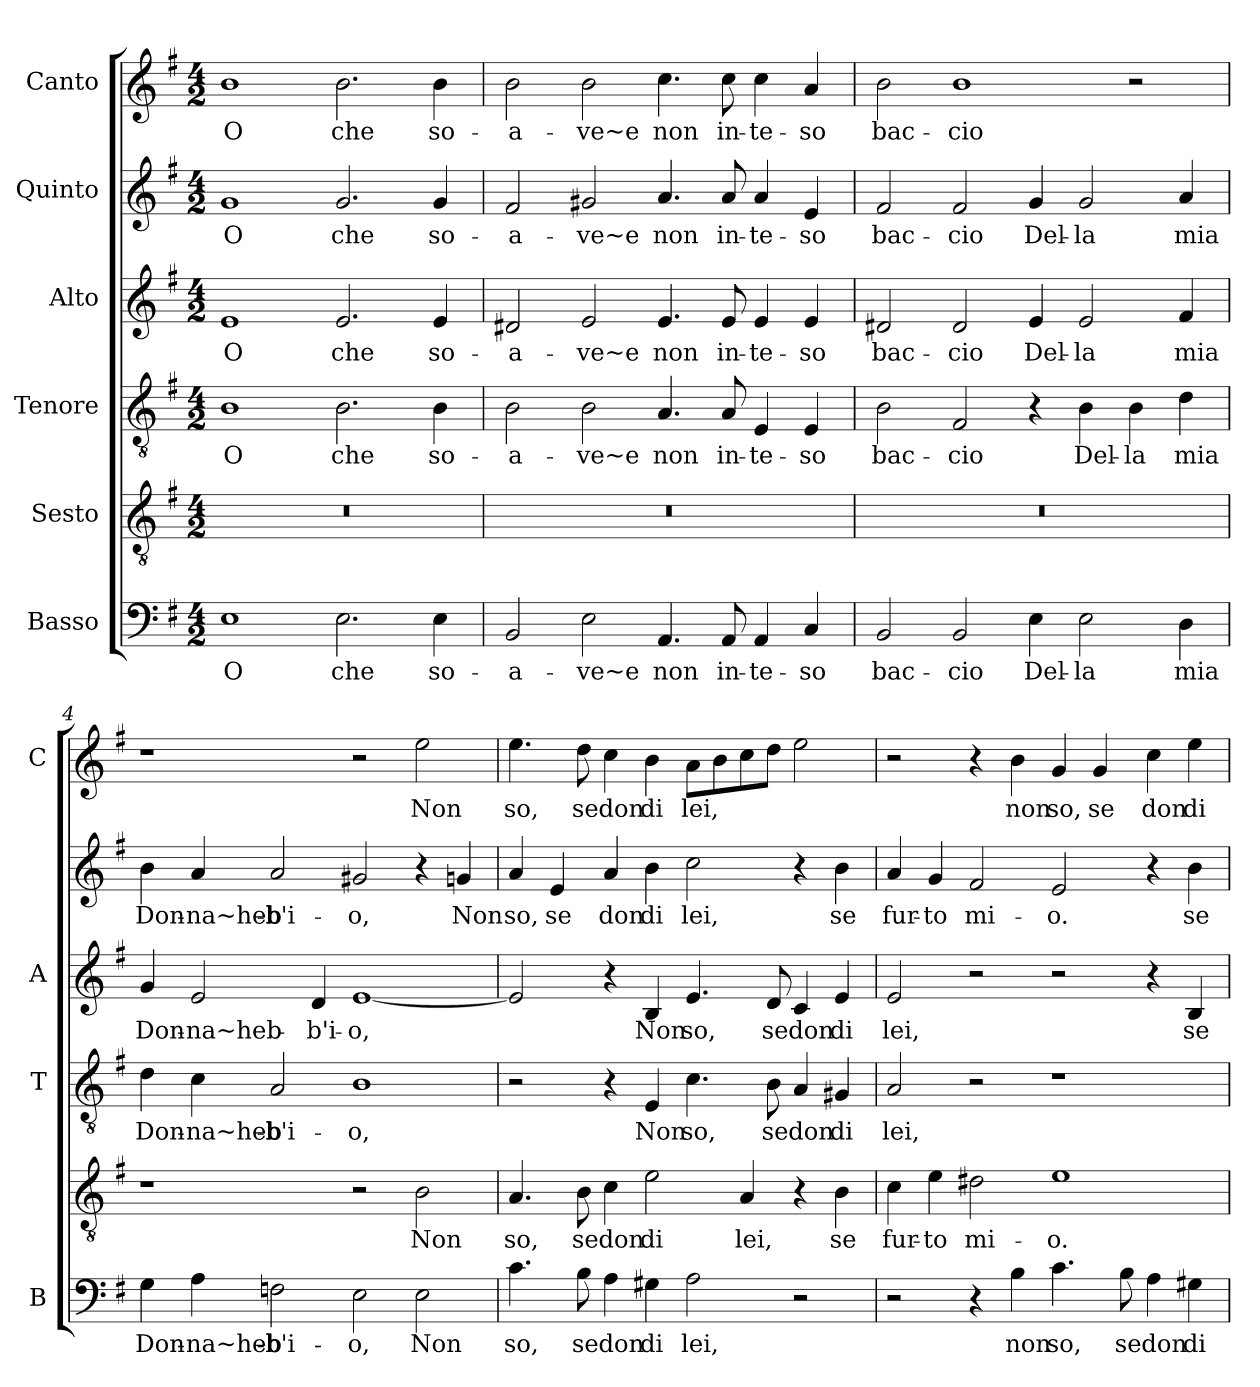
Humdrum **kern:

**kern	**text	**kern	**text	**kern	**text	**kern	**text	**kern	**text	**kern	**text
*part6	*part6	*part5	*part5	*part4	*part4	*part3	*part3	*part2	*part2	*part1	*part1
*staff6	*staff6	*staff5	*staff5	*staff4	*staff4	*staff3	*staff3	*staff2	*staff2	*staff1	*staff1
*I"Basso	*	*I"Sesto	*	*I"Tenore	*	*I"Alto	*	*I"Quinto	*	*I"Canto	*
*I'B	*	*	*	*I'T	*	*I'A	*	*	*	*I'C	*
*clefF4	*	*clefGv2	*	*clefGv2	*	*clefG2	*	*clefG2	*	*clefG2	*
*k[f#]	*	*k[f#]	*	*k[f#]	*	*k[f#]	*	*k[f#]	*	*k[f#]	*
*G:	*	*G:	*	*G:	*	*G:	*	*G:	*	*G:	*
*M4/2	*	*M4/2	*	*M4/2	*	*M4/2	*	*M4/2	*	*M4/2	*
=1	=1	=1	=1	=1	=1	=1	=1	=1	=1	=1	=1
!	!LO:LY:b	!	!	!	!LO:LY:b	!	!LO:LY:b	!	!LO:LY:b	!	!LO:LY:b
1E	O	0r	.	1B	O	1e	O	1g	O	1b	O
!	!LO:LY:b	!	!	!	!LO:LY:b	!	!LO:LY:b	!	!LO:LY:b	!	!LO:LY:b
2.E\	che	.	.	2.B\	che	2.e/	che	2.g/	che	2.b\	che
!	!LO:LY:b	!	!	!	!LO:LY:b	!	!LO:LY:b	!	!LO:LY:b	!	!LO:LY:b
4E\	so-	.	.	4B\	so-	4e/	so-	4g/	so-	4b\	so-
=2	=2	=2	=2	=2	=2	=2	=2	=2	=2	=2	=2
!	!LO:LY:b	!	!	!	!LO:LY:b	!	!LO:LY:b	!	!LO:LY:b	!	!LO:LY:b
2BB/	-a-	0r	.	2B\	-a-	2d#X/	-a-	2f#/	-a-	2b\	-a-
!	!LO:LY:b	!	!	!	!LO:LY:b	!	!LO:LY:b	!	!LO:LY:b	!	!LO:LY:b
2E\	-ve~e	.	.	2B\	-ve~e	2e/	-ve~e	2g#X/	-ve~e	2b\	-ve~e
!	!LO:LY:b	!	!	!	!LO:LY:b	!	!LO:LY:b	!	!LO:LY:b	!	!LO:LY:b
4.AA/	non	.	.	4.A/	non	4.e/	non	4.a/	non	4.cc\	non
!	!LO:LY:b	!	!	!	!LO:LY:b	!	!LO:LY:b	!	!LO:LY:b	!	!LO:LY:b
8AA/	in-	.	.	8A/	in-	8e/	in-	8a/	in-	8cc\	in-
!	!LO:LY:b	!	!	!	!LO:LY:b	!	!LO:LY:b	!	!LO:LY:b	!	!LO:LY:b
4AA/	-te-	.	.	4E/	-te-	4e/	-te-	4a/	-te-	4cc\	-te-
!	!LO:LY:b	!	!	!	!LO:LY:b	!	!LO:LY:b	!	!LO:LY:b	!	!LO:LY:b
4C/	-so	.	.	4E/	-so	4e/	-so	4e/	-so	4a/	-so
=3	=3	=3	=3	=3	=3	=3	=3	=3	=3	=3	=3
!	!LO:LY:b	!	!	!	!LO:LY:b	!	!LO:LY:b	!	!LO:LY:b	!	!LO:LY:b
2BB/	bac-	0r	.	2B\	bac-	2d#X/	bac-	2f#/	bac-	2b\	bac-
!	!LO:LY:b	!	!	!	!LO:LY:b	!	!LO:LY:b	!	!LO:LY:b	!	!LO:LY:b
2BB/	-cio	.	.	2F#/	-cio	2d#/	-cio	2f#/	-cio	1b	-cio
!	!LO:LY:b	!	!	!	!	!	!LO:LY:b	!	!LO:LY:b	!	!
4E\	Del-	.	.	4r	.	4e/	Del-	4g/	Del-	.	.
!	!LO:LY:b	!	!	!	!LO:LY:b	!	!LO:LY:b	!	!LO:LY:b	!	!
2E\	-la	.	.	4B\	Del-	2e/	-la	2g/	-la	.	.
!	!	!	!	!	!LO:LY:b	!	!	!	!	!	!
.	.	.	.	4B\	-la	.	.	.	.	2r	.
!	!LO:LY:b	!	!	!	!LO:LY:b	!	!LO:LY:b	!	!LO:LY:b	!	!
4D\	mia	.	.	4d\	mia	4f#/	mia	4a/	mia	.	.
!!LO:LB:g=z
=4	=4	=4	=4	=4	=4	=4	=4	=4	=4	=4	=4
!	!LO:LY:b	!	!	!	!LO:LY:b	!	!LO:LY:b	!	!LO:LY:b	!	!
4G\	Don-	1r	.	4d\	Don-	4g/	Don-	4b\	Don-	1r	.
!	!LO:LY:b	!	!	!	!LO:LY:b	!	!LO:LY:b	!	!LO:LY:b	!	!
4A\	-na~heb-	.	.	4c\	-na~heb-	2e/	-na~heb-	4a/	-na~heb-	.	.
!	!LO:LY:b	!	!	!	!LO:LY:b	!	!	!	!LO:LY:b	!	!
2Fn\	-b'i-	.	.	2A/	-b'i-	.	.	2a/	-b'i-	.	.
!	!	!	!	!	!	!	!LO:LY:b	!	!	!	!
.	.	.	.	.	.	4d/	-b'i-	.	.	.	.
!	!LO:LY:b	!	!	!	!LO:LY:b	!	!LO:LY:b	!	!LO:LY:b	!	!
2E\	-o,	2r	.	1B	-o,	[1e	-o,	2g#X/	-o,	2r	.
!	!LO:LY:b	!	!LO:LY:b	!	!	!	!	!	!	!	!LO:LY:b
2E\	Non	2B\	Non	.	.	.	.	4r	.	2ee\	Non
!	!	!	!	!	!	!	!	!	!LO:LY:b	!	!
.	.	.	.	.	.	.	.	4gn/	Non	.	.
=5	=5	=5	=5	=5	=5	=5	=5	=5	=5	=5	=5
!	!LO:LY:b	!	!LO:LY:b	!	!	!	!	!	!LO:LY:b	!	!LO:LY:b
4.c\	so,	4.A/	so,	2r	.	2e/]	.	4a/	so,	4.ee\	so,
!	!	!	!	!	!	!	!	!	!LO:LY:b	!	!
.	.	.	.	.	.	.	.	4e/	se	.	.
!	!LO:LY:b	!	!LO:LY:b	!	!	!	!	!	!	!	!LO:LY:b
8B\	se	8B\	se	.	.	.	.	.	.	8dd\	se
!	!LO:LY:b	!	!LO:LY:b	!	!	!	!	!	!LO:LY:b	!	!LO:LY:b
4A\	don	4c\	don	4r	.	4r	.	4a/	don	4cc\	don
!	!LO:LY:b	!	!LO:LY:b	!	!LO:LY:b	!	!LO:LY:b	!	!LO:LY:b	!	!LO:LY:b
4G#X\	di	2e\	di	4E/	Non	4B/	Non	4b\	di	4b\	di
!	!LO:LY:b	!	!	!	!LO:LY:b	!	!LO:LY:b	!	!LO:LY:b	!	!LO:LY:b
2A\	lei,	.	.	4.c\	so,	4.e/	so,	2cc\	lei,	8a\L	lei,
.	.	.	.	.	.	.	.	.	.	8b\	.
!	!	!	!LO:LY:b	!	!	!	!	!	!	!	!
.	.	4A/	lei,	.	.	.	.	.	.	8cc\	.
!	!	!	!	!	!LO:LY:b	!	!LO:LY:b	!	!	!	!
.	.	.	.	8B\	se	8d/	se	.	.	8dd\J	.
!	!	!	!	!	!LO:LY:b	!	!LO:LY:b	!	!	!	!
2r	.	4r	.	4A/	don	4c/	don	4r	.	2ee\	.
!	!	!	!LO:LY:b	!	!LO:LY:b	!	!LO:LY:b	!	!LO:LY:b	!	!
.	.	4B\	se	4G#X/	di	4e/	di	4b\	se	.	.
=6	=6	=6	=6	=6	=6	=6	=6	=6	=6	=6	=6
!	!	!	!LO:LY:b	!	!LO:LY:b	!	!LO:LY:b	!	!LO:LY:b	!	!
2r	.	4c\	fur-	2A/	lei,	2e/	lei,	4a/	fur-	2r	.
!	!	!	!LO:LY:b	!	!	!	!	!	!LO:LY:b	!	!
.	.	4e\	-to	.	.	.	.	4g/	-to	.	.
!	!	!	!LO:LY:b	!	!	!	!	!	!LO:LY:b	!	!
4r	.	2d#X\	mi-	2r	.	2r	.	2f#/	mi-	4r	.
!	!LO:LY:b	!	!	!	!	!	!	!	!	!	!LO:LY:b
4B\	non	.	.	.	.	.	.	.	.	4b\	non
!	!LO:LY:b	!	!LO:LY:b	!	!	!	!	!	!LO:LY:b	!	!LO:LY:b
4.c\	so,	1e	-o.	1r	.	2r	.	2e/	-o.	4g/	so,
!	!	!	!	!	!	!	!	!	!	!	!LO:LY:b
.	.	.	.	.	.	.	.	.	.	4g/	se
!	!LO:LY:b	!	!	!	!	!	!	!	!	!	!
8B\	se	.	.	.	.	.	.	.	.	.	.
!	!LO:LY:b	!	!	!	!	!	!	!	!	!	!LO:LY:b
4A\	don	.	.	.	.	4r	.	4r	.	4cc\	don
!	!LO:LY:b	!	!	!	!	!	!LO:LY:b	!	!LO:LY:b	!	!LO:LY:b
4G#X\	di	.	.	.	.	4B/	se	4b\	se	4ee\	di
=	=	=	=	=	=	=	=	=	=	=	=
*-	*-	*-	*-	*-	*-	*-	*-	*-	*-	*-	*-
